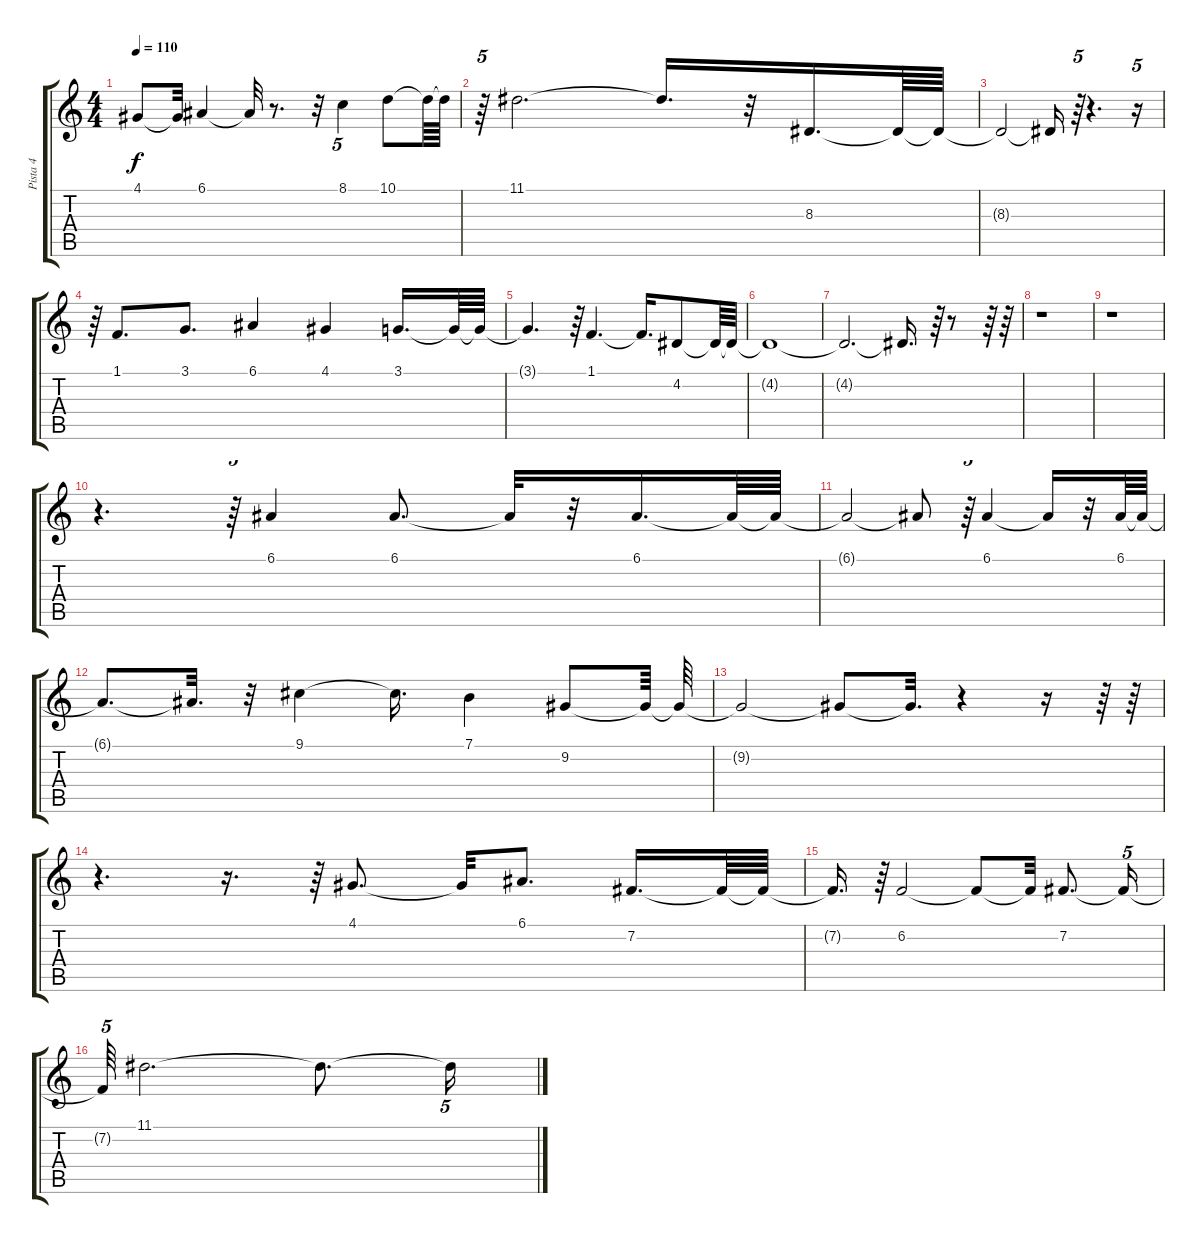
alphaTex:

\track ("Pista 4" "Pista 4") {solo instrument flute}
\staff {score tabs}
\tuning (E4 B3 G3 D3 A2 E2) {hide}
\ts (4 4)
\tempo 110
\clef g2
\ks c
4.1{t}.8{dy f} 4.1{t}.32 6.1.4 6.1{t}.32 r.8{d} r.32 8.1.4{tu (5 4)} 10.1.8 10.1{t}.64 10.1{t}.64 |
r.64{tu (5 4)} 11.1.2{d} 11.1{t}.16{d} r.32 8.3.16{d} 8.3{t}.64 8.3{t}.64 |
8.3{t}.2 8.3{t}.16 r.64{tu (5 4)} r.4{d} r.16{tu (5 4)} |
r.64{tu (5 4)} 1.1.8{d} 3.1.8{d} 6.1.4 4.1.4 3.1.16{d} 3.1{t}.64 3.1{t}.64 |
3.1{t}.4{d} r.64{tu (5 4)} 1.1.4{d} 1.1{t}.16{d} 4.2.8 4.2{t}.64 4.2{t}.64 |
4.2{t}.1 |
4.2{t}.2{d} 4.2{t}.16{d} r.64{tu (5 4)} r.8 r.64 r.64 |
r.1 |
r.1 |
r.4{d} r.64{tu (5 4)} 6.1.4 6.1.8{d} 6.1{t}.32 r.32 6.1.16{d} 6.1{t}.64 6.1{t}.64 |
6.1{t}.2 6.1{t}.8 r.64{tu (5 4)} 6.1.4 6.1{t}.16 r.32 6.1.64 6.1{t}.64 |
6.1{t}.8{d} 6.1{t}.32{d} r.32 9.1.4 9.1{t}.16{d} 7.1.4 9.2.8 9.2{t}.64 9.2{t}.64 |
9.2{t}.2 9.2{t}.8 9.2{t}.32{d} r.4 r.16 r.64 r.64 |
r.4{d} r.16{d} r.64{tu (5 4)} 4.1.8{d} 4.1{t}.32 6.1.8{d} 7.2.16{d} 7.2{t}.64 7.2{t}.64 |
7.2{t}.16{d} r.64{tu (5 4)} 6.2.2 6.2{t}.8 6.2{t}.32 7.2.8{d} 7.2{t}.16{tu (5 4)} |
7.2{t}.64{tu (5 4)} 11.1.2{d} 11.1{t}.8{d} 11.1{t}.16{tu (5 4)}
